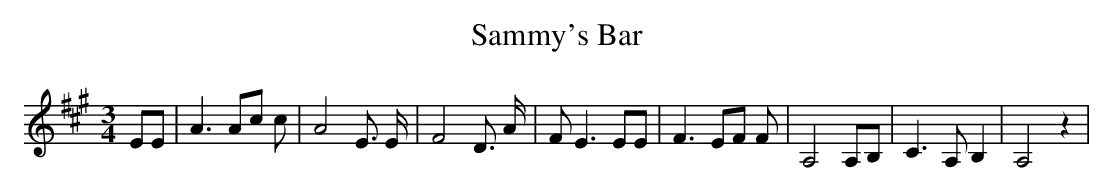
X:1
T:Sammy's Bar
M:3/4
L:1/8
K:A
 EE| A3 Ac c| A4 E3/2 E/2| F4 D3/2 A/2| F E3 EE| F3 EF F| A,4 A,B,|\
 C3 A, B,2| A,4 z2|
